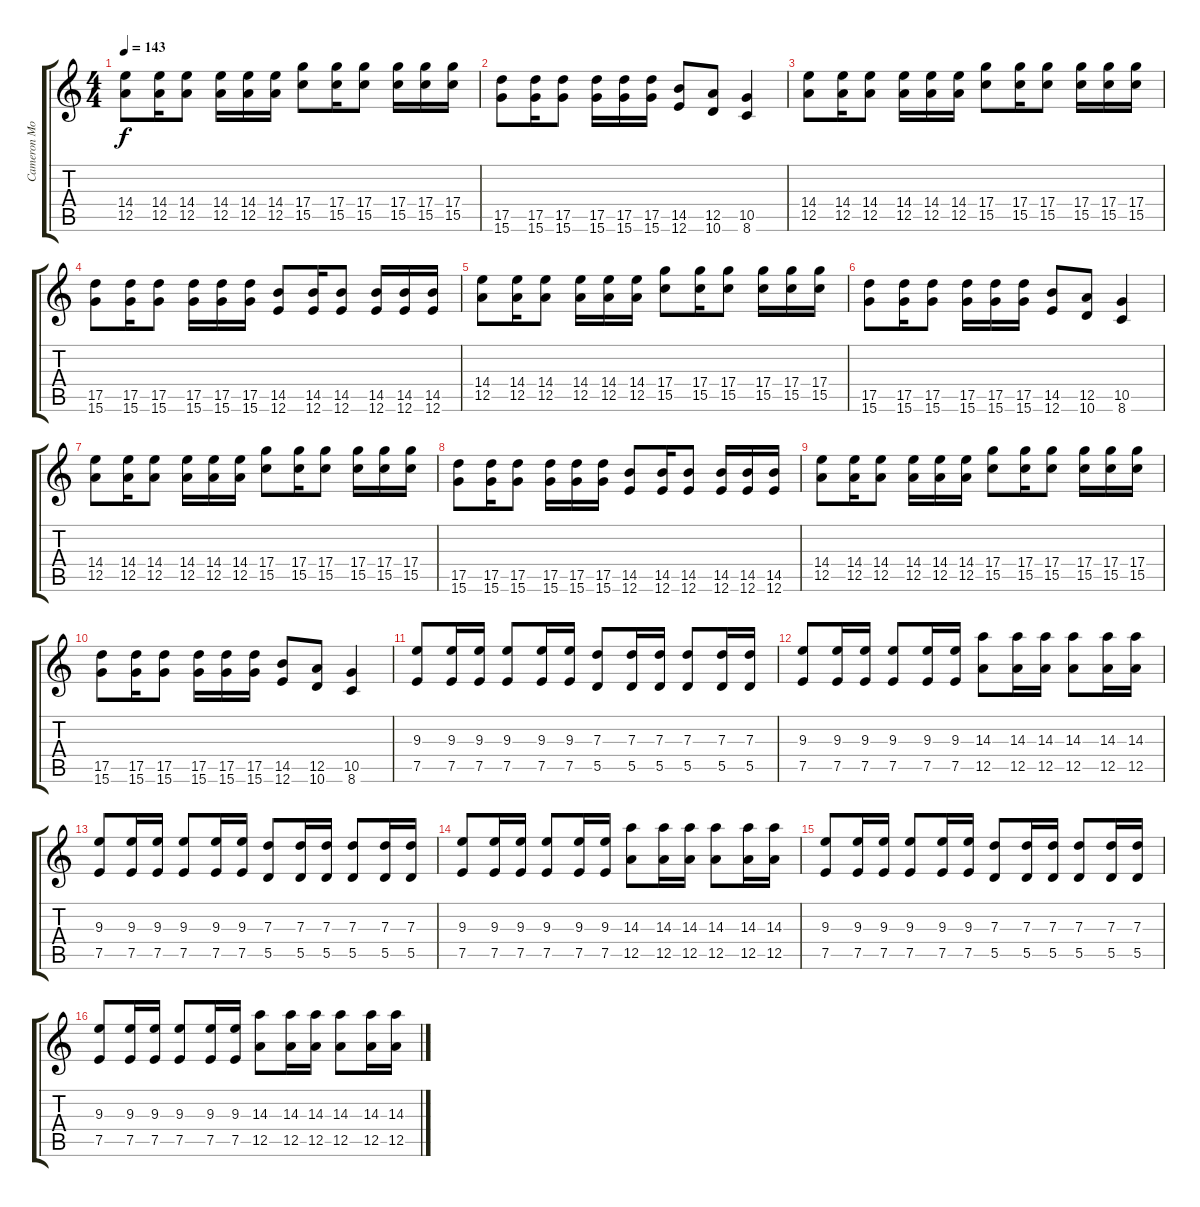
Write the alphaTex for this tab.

\track ("Cameron Morrison" "Cameron Mo") {instrument distortionguitar}
\staff {score tabs}
\tuning (E4 B3 G3 D3 A2 E2) {hide}
\ts (4 4)
\tempo 143
\clef g2
\ks c
(14.4 12.5).8{dy f} (14.4 12.5).16 (14.4 12.5).8 (14.4 12.5).16 (14.4 12.5).16 (14.4 12.5).16 (17.4 15.5).8 (17.4 15.5).16 (17.4 15.5).8 (17.4 15.5).16 (17.4 15.5).16 (17.4 15.5).16 |
(17.5 15.6).8 (17.5 15.6).16 (17.5 15.6).8 (17.5 15.6).16 (17.5 15.6).16 (17.5 15.6).16 (14.5 12.6).8 (12.5 10.6).8 (10.5 8.6).4 |
(14.4 12.5).8 (14.4 12.5).16 (14.4 12.5).8 (14.4 12.5).16 (14.4 12.5).16 (14.4 12.5).16 (17.4 15.5).8 (17.4 15.5).16 (17.4 15.5).8 (17.4 15.5).16 (17.4 15.5).16 (17.4 15.5).16 |
(17.5 15.6).8 (17.5 15.6).16 (17.5 15.6).8 (17.5 15.6).16 (17.5 15.6).16 (17.5 15.6).16 (14.5 12.6).8 (14.5 12.6).16 (14.5 12.6).8 (14.5 12.6).16 (14.5 12.6).16 (14.5 12.6).16 |
(14.4 12.5).8 (14.4 12.5).16 (14.4 12.5).8 (14.4 12.5).16 (14.4 12.5).16 (14.4 12.5).16 (17.4 15.5).8 (17.4 15.5).16 (17.4 15.5).8 (17.4 15.5).16 (17.4 15.5).16 (17.4 15.5).16 |
(17.5 15.6).8 (17.5 15.6).16 (17.5 15.6).8 (17.5 15.6).16 (17.5 15.6).16 (17.5 15.6).16 (14.5 12.6).8 (12.5 10.6).8 (10.5 8.6).4 |
(14.4 12.5).8 (14.4 12.5).16 (14.4 12.5).8 (14.4 12.5).16 (14.4 12.5).16 (14.4 12.5).16 (17.4 15.5).8 (17.4 15.5).16 (17.4 15.5).8 (17.4 15.5).16 (17.4 15.5).16 (17.4 15.5).16 |
(17.5 15.6).8 (17.5 15.6).16 (17.5 15.6).8 (17.5 15.6).16 (17.5 15.6).16 (17.5 15.6).16 (14.5 12.6).8 (14.5 12.6).16 (14.5 12.6).8 (14.5 12.6).16 (14.5 12.6).16 (14.5 12.6).16 |
(14.4 12.5).8 (14.4 12.5).16 (14.4 12.5).8 (14.4 12.5).16 (14.4 12.5).16 (14.4 12.5).16 (17.4 15.5).8 (17.4 15.5).16 (17.4 15.5).8 (17.4 15.5).16 (17.4 15.5).16 (17.4 15.5).16 |
(17.5 15.6).8 (17.5 15.6).16 (17.5 15.6).8 (17.5 15.6).16 (17.5 15.6).16 (17.5 15.6).16 (14.5 12.6).8 (12.5 10.6).8 (10.5 8.6).4 |
(9.3 7.5).8 (9.3 7.5).16 (9.3 7.5).16 (9.3 7.5).8 (9.3 7.5).16 (9.3 7.5).16 (7.3 5.5).8 (7.3 5.5).16 (7.3 5.5).16 (7.3 5.5).8 (7.3 5.5).16 (7.3 5.5).16 |
(9.3 7.5).8 (9.3 7.5).16 (9.3 7.5).16 (9.3 7.5).8 (9.3 7.5).16 (9.3 7.5).16 (14.3 12.5).8 (14.3 12.5).16 (14.3 12.5).16 (14.3 12.5).8 (14.3 12.5).16 (14.3 12.5).16 |
(9.3 7.5).8 (9.3 7.5).16 (9.3 7.5).16 (9.3 7.5).8 (9.3 7.5).16 (9.3 7.5).16 (7.3 5.5).8 (7.3 5.5).16 (7.3 5.5).16 (7.3 5.5).8 (7.3 5.5).16 (7.3 5.5).16 |
(9.3 7.5).8 (9.3 7.5).16 (9.3 7.5).16 (9.3 7.5).8 (9.3 7.5).16 (9.3 7.5).16 (14.3 12.5).8 (14.3 12.5).16 (14.3 12.5).16 (14.3 12.5).8 (14.3 12.5).16 (14.3 12.5).16 |
(9.3 7.5).8 (9.3 7.5).16 (9.3 7.5).16 (9.3 7.5).8 (9.3 7.5).16 (9.3 7.5).16 (7.3 5.5).8 (7.3 5.5).16 (7.3 5.5).16 (7.3 5.5).8 (7.3 5.5).16 (7.3 5.5).16 |
(9.3 7.5).8 (9.3 7.5).16 (9.3 7.5).16 (9.3 7.5).8 (9.3 7.5).16 (9.3 7.5).16 (14.3 12.5).8 (14.3 12.5).16 (14.3 12.5).16 (14.3 12.5).8 (14.3 12.5).16 (14.3 12.5).16
